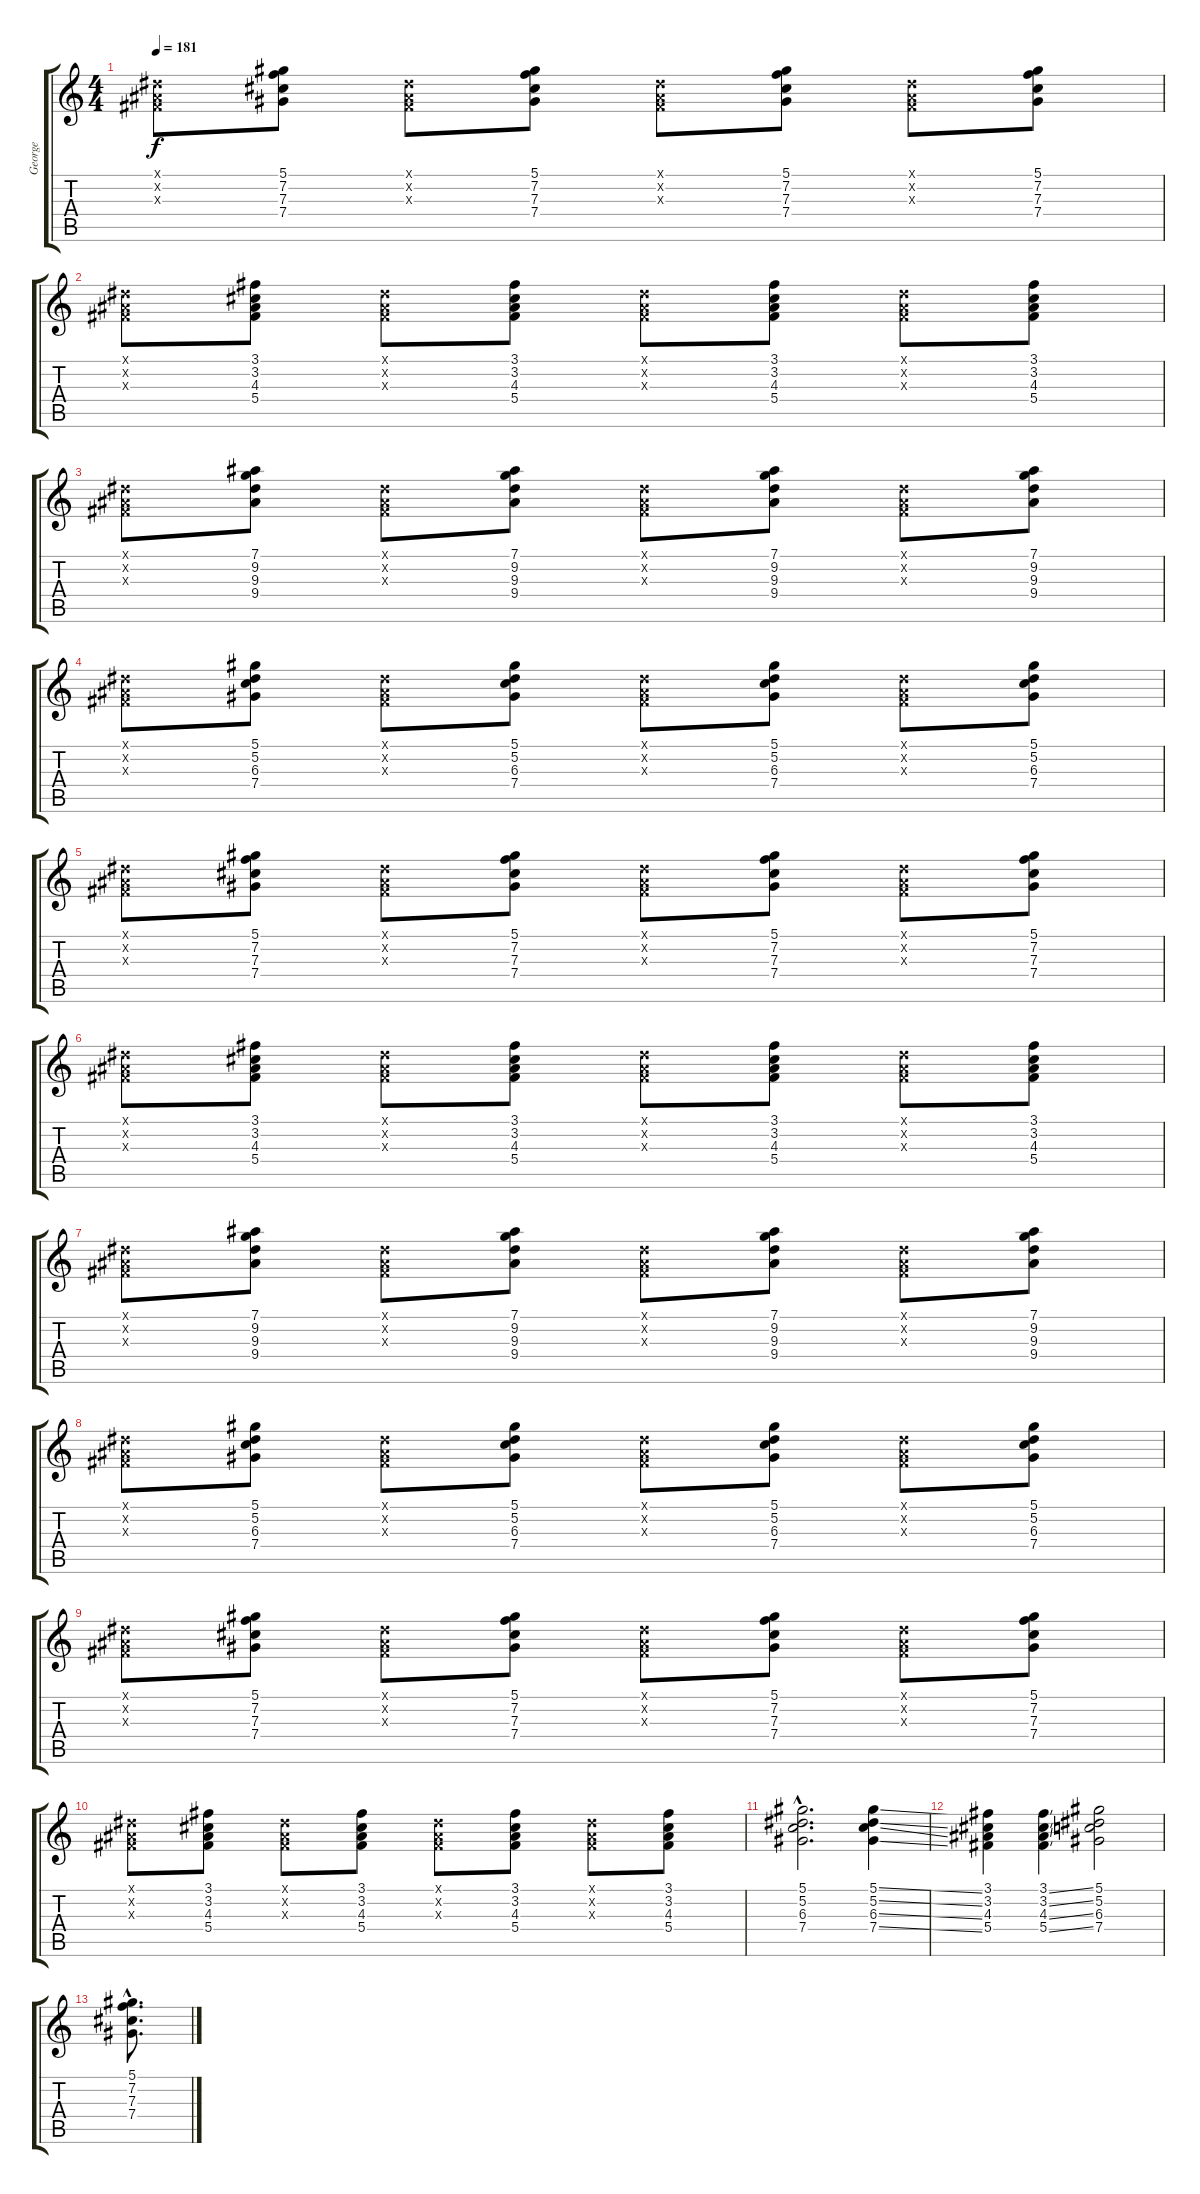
\track ("George" "George") {instrument acousticguitarsteel}
\staff {score tabs}
\tuning (Eb4 Bb3 Gb3 Db3 Ab2 Eb2) {hide}
\ts (4 4)
\tempo 181
\clef g2
\ks c
(0.1{x} 0.2{x} 0.3{x}).8{dy f} (5.1 7.2 7.3 7.4).8 (0.1{x} 0.2{x} 0.3{x}).8 (5.1 7.2 7.3 7.4).8 (0.1{x} 0.2{x} 0.3{x}).8 (5.1 7.2 7.3 7.4).8 (0.1{x} 0.2{x} 0.3{x}).8 (5.1 7.2 7.3 7.4).8 |
(0.1{x} 0.2{x} 0.3{x}).8 (3.1 3.2 4.3 5.4).8 (0.1{x} 0.2{x} 0.3{x}).8 (3.1 3.2 4.3 5.4).8 (0.1{x} 0.2{x} 0.3{x}).8 (3.1 3.2 4.3 5.4).8 (0.1{x} 0.2{x} 0.3{x}).8 (3.1 3.2 4.3 5.4).8 |
(0.1{x} 0.2{x} 0.3{x}).8 (7.1 9.2 9.3 9.4).8 (0.1{x} 0.2{x} 0.3{x}).8 (7.1 9.2 9.3 9.4).8 (0.1{x} 0.2{x} 0.3{x}).8 (7.1 9.2 9.3 9.4).8 (0.1{x} 0.2{x} 0.3{x}).8 (7.1 9.2 9.3 9.4).8 |
(0.1{x} 0.2{x} 0.3{x}).8 (5.1 5.2 6.3 7.4).8 (0.1{x} 0.2{x} 0.3{x}).8 (5.1 5.2 6.3 7.4).8 (0.1{x} 0.2{x} 0.3{x}).8 (5.1 5.2 6.3 7.4).8 (0.1{x} 0.2{x} 0.3{x}).8 (5.1 5.2 6.3 7.4).8 |
(0.1{x} 0.2{x} 0.3{x}).8 (5.1 7.2 7.3 7.4).8 (0.1{x} 0.2{x} 0.3{x}).8 (5.1 7.2 7.3 7.4).8 (0.1{x} 0.2{x} 0.3{x}).8 (5.1 7.2 7.3 7.4).8 (0.1{x} 0.2{x} 0.3{x}).8 (5.1 7.2 7.3 7.4).8 |
(0.1{x} 0.2{x} 0.3{x}).8 (3.1 3.2 4.3 5.4).8 (0.1{x} 0.2{x} 0.3{x}).8 (3.1 3.2 4.3 5.4).8 (0.1{x} 0.2{x} 0.3{x}).8 (3.1 3.2 4.3 5.4).8 (0.1{x} 0.2{x} 0.3{x}).8 (3.1 3.2 4.3 5.4).8 |
(0.1{x} 0.2{x} 0.3{x}).8 (7.1 9.2 9.3 9.4).8 (0.1{x} 0.2{x} 0.3{x}).8 (7.1 9.2 9.3 9.4).8 (0.1{x} 0.2{x} 0.3{x}).8 (7.1 9.2 9.3 9.4).8 (0.1{x} 0.2{x} 0.3{x}).8 (7.1 9.2 9.3 9.4).8 |
(0.1{x} 0.2{x} 0.3{x}).8 (5.1 5.2 6.3 7.4).8 (0.1{x} 0.2{x} 0.3{x}).8 (5.1 5.2 6.3 7.4).8 (0.1{x} 0.2{x} 0.3{x}).8 (5.1 5.2 6.3 7.4).8 (0.1{x} 0.2{x} 0.3{x}).8 (5.1 5.2 6.3 7.4).8 |
(0.1{x} 0.2{x} 0.3{x}).8 (5.1 7.2 7.3 7.4).8 (0.1{x} 0.2{x} 0.3{x}).8 (5.1 7.2 7.3 7.4).8 (0.1{x} 0.2{x} 0.3{x}).8 (5.1 7.2 7.3 7.4).8 (0.1{x} 0.2{x} 0.3{x}).8 (5.1 7.2 7.3 7.4).8 |
(0.1{x} 0.2{x} 0.3{x}).8 (3.1 3.2 4.3 5.4).8 (0.1{x} 0.2{x} 0.3{x}).8 (3.1 3.2 4.3 5.4).8 (0.1{x} 0.2{x} 0.3{x}).8 (3.1 3.2 4.3 5.4).8 (0.1{x} 0.2{x} 0.3{x}).8 (3.1 3.2 4.3 5.4).8 |
(5.1{hac} 5.2{hac} 6.3{hac} 7.4{hac}).2{d} (5.1{ss} 5.2{ss} 6.3{ss} 7.4{ss}).4 |
(3.1 3.2 4.3 5.4).4 (3.1{ss} 3.2{ss} 4.3{ss} 5.4{ss}).4 (5.1 5.2 6.3 7.4).2 |
(5.1{hac} 7.2{hac} 7.3{hac} 7.4{hac}).8{d}
